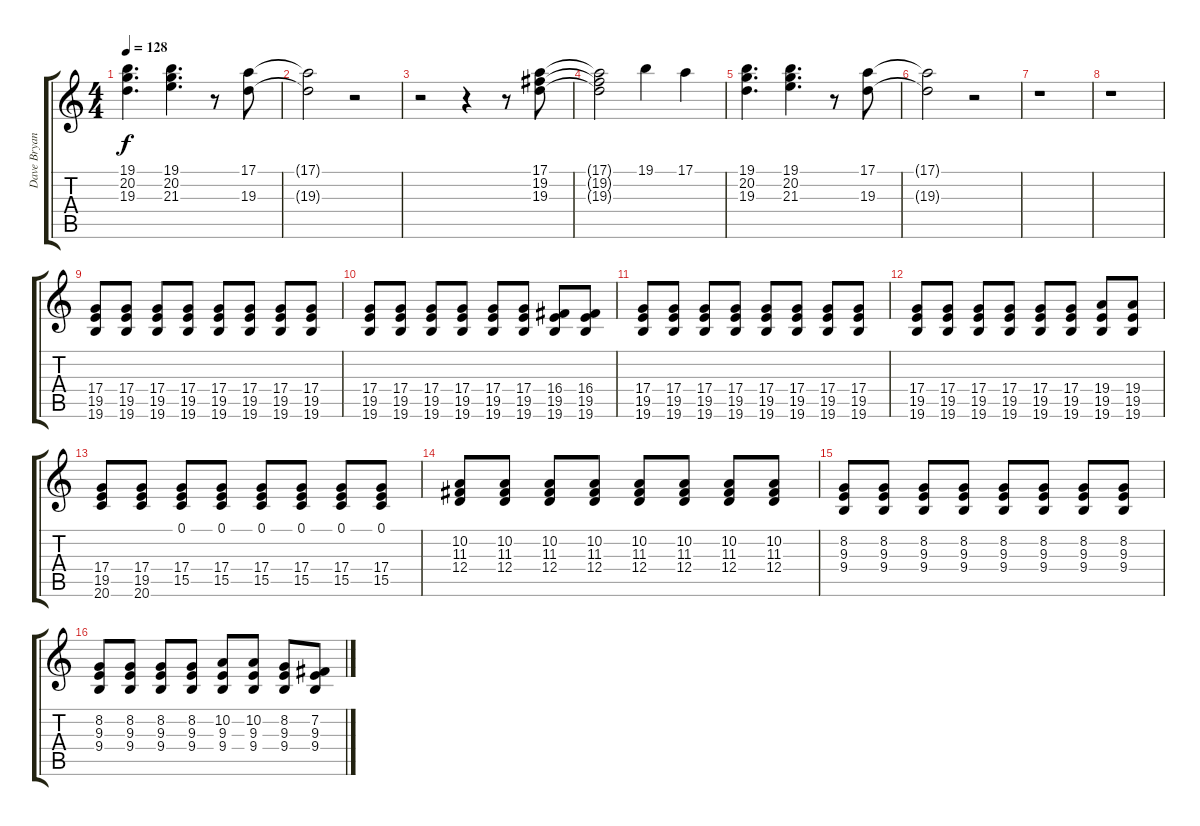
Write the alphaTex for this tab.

\track ("Dave Bryan" "Dave Bryan") {instrument electricgrandpiano}
\staff {score tabs}
\tuning (E4 B3 G3 D3 A2 E2) {hide}
\ts (4 4)
\tempo 128
\clef g2
\ks c
(19.1 20.2 19.3).4{d dy f} (19.1 20.2 21.3).4{d} r.8 (17.1 19.3).8 |
(17.1{t} 19.3{t}).2 r.2 |
r.2 r.4 r.8 (17.1 19.2 19.3).8 |
(17.1{t} 19.2{t} 19.3{t}).2 19.1.4 17.1.4 |
(19.1 20.2 19.3).4{d} (19.1 20.2 21.3).4{d} r.8 (17.1 19.3).8 |
(17.1{t} 19.3{t}).2 r.2 |
r.1 |
r.1 |
(17.4 19.5 19.6).8 (17.4 19.5 19.6).8 (17.4 19.5 19.6).8 (17.4 19.5 19.6).8 (17.4 19.5 19.6).8 (17.4 19.5 19.6).8 (17.4 19.5 19.6).8 (17.4 19.5 19.6).8 |
(17.4 19.5 19.6).8 (17.4 19.5 19.6).8 (17.4 19.5 19.6).8 (17.4 19.5 19.6).8 (17.4 19.5 19.6).8 (17.4 19.5 19.6).8 (16.4 19.5 19.6).8 (16.4 19.5 19.6).8 |
(17.4 19.5 19.6).8 (17.4 19.5 19.6).8 (17.4 19.5 19.6).8 (17.4 19.5 19.6).8 (17.4 19.5 19.6).8 (17.4 19.5 19.6).8 (17.4 19.5 19.6).8 (17.4 19.5 19.6).8 |
(17.4 19.5 19.6).8 (17.4 19.5 19.6).8 (17.4 19.5 19.6).8 (17.4 19.5 19.6).8 (17.4 19.5 19.6).8 (17.4 19.5 19.6).8 (19.4 19.5 19.6).8 (19.4 19.5 19.6).8 |
(17.4 19.5 20.6).8 (17.4 19.5 20.6).8 (0.1 17.4 15.5).8 (0.1 17.4 15.5).8 (0.1 17.4 15.5).8 (0.1 17.4 15.5).8 (0.1 17.4 15.5).8 (0.1 17.4 15.5).8 |
(10.2 11.3 12.4).8 (10.2 11.3 12.4).8 (10.2 11.3 12.4).8 (10.2 11.3 12.4).8 (10.2 11.3 12.4).8 (10.2 11.3 12.4).8 (10.2 11.3 12.4).8 (10.2 11.3 12.4).8 |
(8.2 9.3 9.4).8 (8.2 9.3 9.4).8 (8.2 9.3 9.4).8 (8.2 9.3 9.4).8 (8.2 9.3 9.4).8 (8.2 9.3 9.4).8 (8.2 9.3 9.4).8 (8.2 9.3 9.4).8 |
(8.2 9.3 9.4).8 (8.2 9.3 9.4).8 (8.2 9.3 9.4).8 (8.2 9.3 9.4).8 (10.2 9.3 9.4).8 (10.2 9.3 9.4).8 (8.2 9.3 9.4).8 (7.2 9.3 9.4).8
